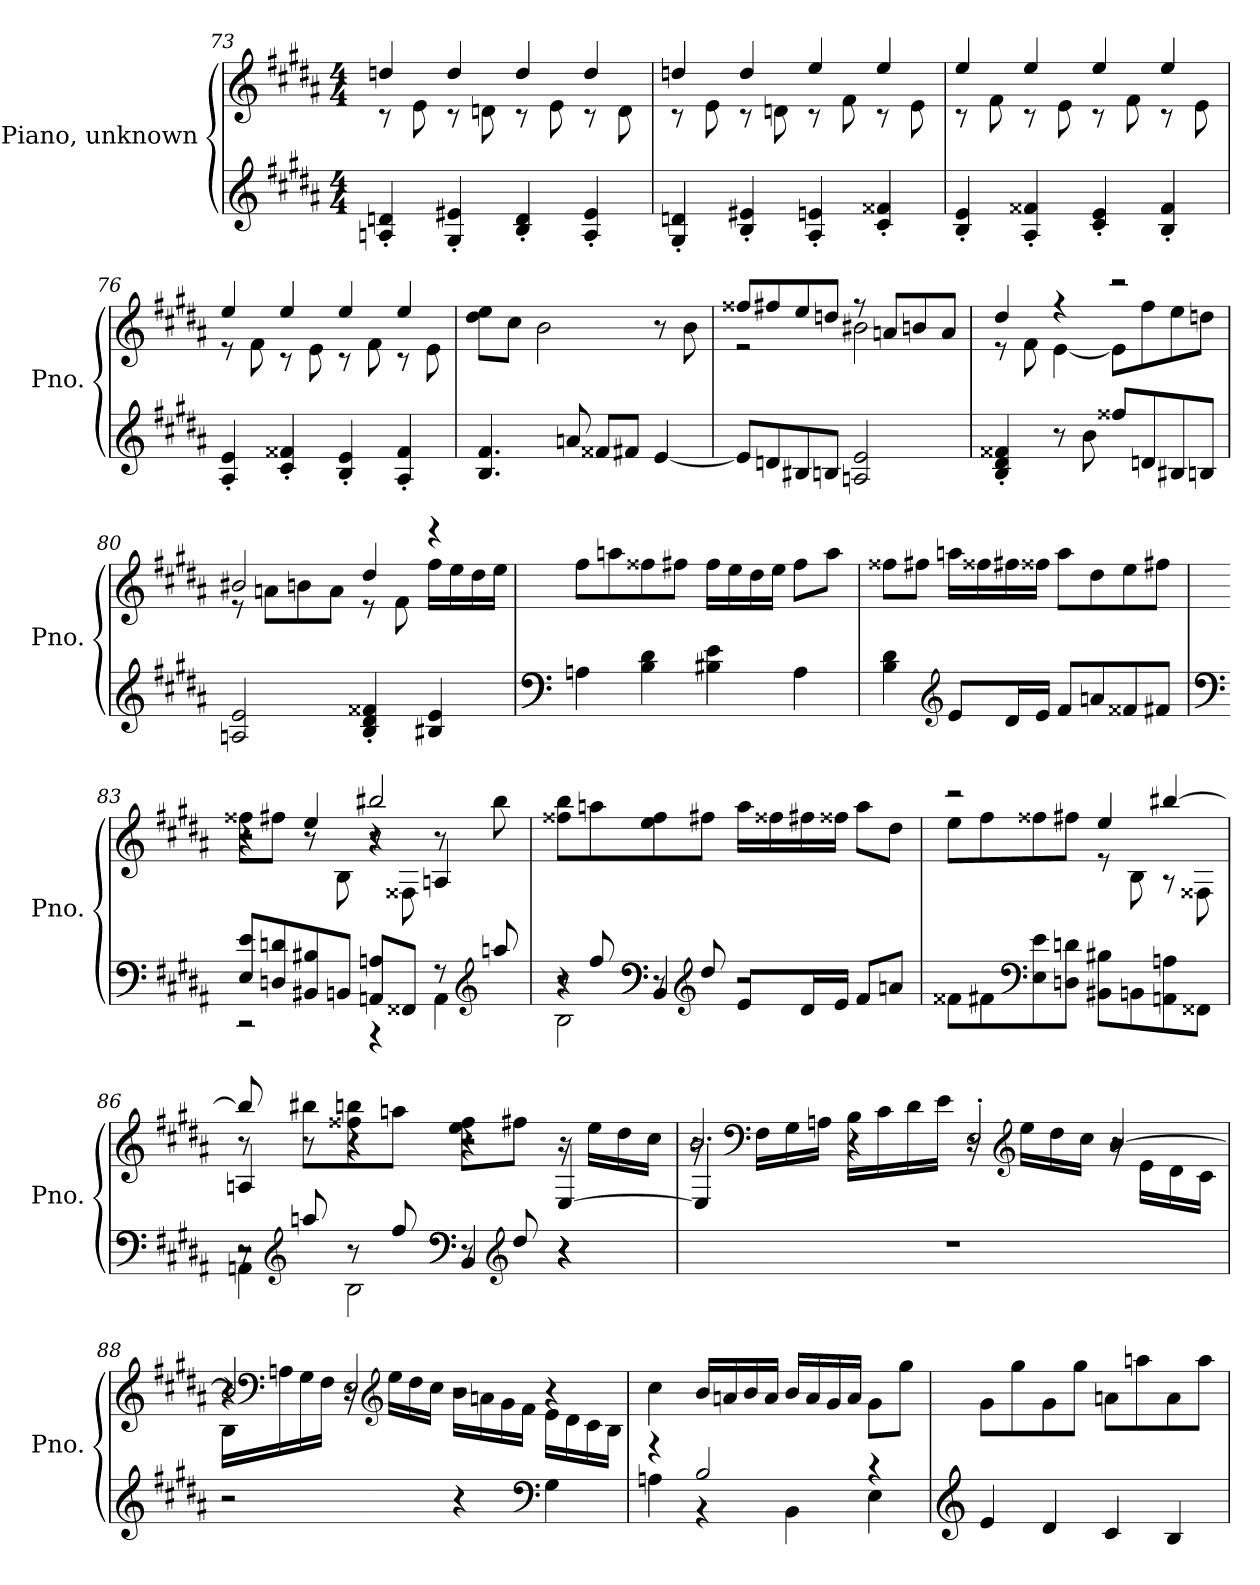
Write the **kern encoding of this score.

**kern	**kern
*part1	*part1
*staff2	*staff1
*I"Piano, unknown	*
*I'Pno.	*
!!LO:PB:g=z
*clefG2	*clefG2
*k[f#c#g#d#a#]	*k[f#c#g#d#a#]
*M4/4	*M4/4
=73	=73
*	*^
4An/' 4dn/'	4ddn/	8r
.	.	8e\
4G#/' 4e#X/'	4dd/	8r
.	.	8dn\
4B/' 4d/'	4dd/	8r
.	.	8e\
4A/' 4e#/'	4dd/	8r
.	.	8d\
=74	=74	=74
4G#/' 4dn/'	4ddn/	8r
.	.	8e\
4B/' 4e#X/'	4dd/	8r
.	.	8dn\
4A#/' 4en/'	4ee/	8r
.	.	8f#\
4c#/' 4f##X/'	4ee/	8r
.	.	8e\
=75	=75	=75
4B/' 4e/'	4ee/	8r
.	.	8f#\
4A#/' 4f##X/'	4ee/	8r
.	.	8e\
4c#/' 4e/'	4ee/	8r
.	.	8f#\
4B/' 4f##/'	4ee/	8r
.	.	8e\
=76	=76	=76
4A#/' 4e/'	4ee/	8r
.	.	8f#\
4c#/' 4f##X/'	4ee/	8r
.	.	8e\
4B/' 4e/'	4ee/	8r
.	.	8f#\
4A#/' 4f##/'	4ee/	8r
.	.	8e\
*	*v	*v
!!LO:LB:g=z
=77	=77
4.B/ 4.f#/	8dd#\ 8ee\L
.	8cc#\J
.	2b\
8an/	.
8f##X/L	.
8f#X/J	.
[4e/	8r
.	8b\
=78	=78
*	*^
8e/L]	8ff##X/L	2r
8dn/	8ff#X/	.
8B#X/	8ee/	.
8Bn/J	8ddn/J	.
2An/ 2e/	8r	2b#X\
.	8an/L	.
.	8bn/	.
.	8a/J	.
=79	=79	=79
4B/' 4d#/' 4f##X/'	4dd#/	8r
.	.	8f#\
8r	4r	[4e\
8b\	.	.
8ff##X/L	2r	8e\L]
8dn/	.	8ff#\
8B#X/	.	8ee\
8Bn/J	.	8ddn\J
!!LO:LB:g=z	!!
=80	=80	=80
2An/ 2e/	2b#X/	8r
.	.	8an\L
.	.	8bn\
.	.	8a\J
4B/' 4d#/' 4f##X/'	4dd#/	8r
.	.	8f#\
4B#X/ 4e/	4r	16ff#\LL
.	.	16ee\
.	.	16dd#\
.	.	16ee\JJ
*	*v	*v
=81	=81
*clefF4	*
4An\	8ff#\L
.	8aan\
4B\ 4d#\	8ff##X\
.	8ff#X\J
4B#X\ 4e\	16ff#\LL
.	16ee\
.	16dd#\
.	16ee\JJ
4A\	8ff#\L
.	8aa\J
!!LO:LB:g=z
=82	=82
4B\ 4d#\	8ff##X\L
.	8ff#X\J
*clefG2	*
8e/L	16aan\LL
.	16ff##X\
16d#/L	16ff#X\
16e/JJ	16ff##X\JJ
8f#/L	8aa\L
8an/	8dd#\
8f##X/	8ee\
8f#X/J	8ff#X\J
=83	=83
*clefF4	*
*^	*^
*	*	*	*^
8E/ 8e/L	2r	4r	8ff##X\L	2r
8Dn/ 8dn/	.	.	8ff#X\J	.
8BB#X/ 8B#X/	.	4ee/	8r	.
8BBn/J	.	.	8B\	.
8AAn/ 8An/L	4r	2bb#X/	8r	4r
8FF##X/J	.	.	8F##X\	.
8r	4AA\	.	8r	4An/
*clefG2	*	*	*	*
8aan/	.	.	8bb#\	.
*	*	*v	*v	*v
!!LO:LB:g=z
=84	=84	=84
*	*^	*
8r	2B\	4r	8ff##X\ 8bb\L
8ff#/	.	.	8aan\
*clefF4	*	*	*
8r	.	4BB/	8ee\ 8ff##\
*clefG2	*	*	*
8dd#/	.	.	8ff#X\J
8e/L	2r	2r	16aa\LL
.	.	.	16ff##X\
16d#/L	.	.	16ff#X\
16e/JJ	.	.	16ff##X\JJ
8f#/L	.	.	8aa\L
8an/J	.	.	8dd#\J
*v	*v	*v	*
=85	=85
*	*^
8f##X\L	2r	8ee\L
8f#X\	.	8ff#\
*clefF4	*	*
8E\ 8e\	.	8ff##X\
8Dn\ 8dn\J	.	8ff#X\J
8BB#X\ 8B#X\L	4ee/	8r
8BBn\	.	8B\
8AAn\ 8An\	[4bb#X/	8r
8FF##X\J	.	8F##X\
!!LO:LB:g=z
=86	=86	=86
*^	*	*^
*	*^	*	*	*
8r	4AAn\	2r	8bb#/]	8r	4An/
*clefG2	*	*	*	*	*
8aan/	.	.	8r	8bb#X\L	.
8r	2B\	.	4r	8ff##X\ 8bbn\	4r
8ff#/	.	.	.	8aan\J	.
*clefF4	*	*	*	*	*
8r	.	4BB/	2r	8ee\ 8ff##\L	4r
*clefG2	*	*	*	*	*
8dd#/	.	.	.	8ff#X\J	.
4r	4r	4r	.	16r	[4E/
.	.	.	.	16ee\LL	.
.	.	.	.	16dd#\	.
.	.	.	.	16cc#\JJ	.
*v	*v	*v	*	*	*
=87	=87	=87	=87
1r	2.b/	16r	4E/]
*	*clefF4	*	*
.	.	16F#\LL	.
.	.	16G#\	.
.	.	16An\JJ	.
.	.	16B\LL	4r
.	.	16c#\	.
.	.	16d#\	.
.	.	16e\JJ	.
.	.	16r	2E'/
*	*clefG2	*	*
.	.	16ee\LL	.
.	.	16dd#\	.
.	.	16cc#\JJ	.
.	[4b/	16r	.
.	.	16e\LL	.
.	.	16d#\	.
.	.	16c#\JJ	.
!!LO:PB:g=z	!!	!!
=88	=88	=88	=88
2r	2b/]	16B\LL	4r
*	*clefF4	*	*
.	.	16An\	.
.	.	16G#\	.
.	.	16F#\JJ	.
.	.	16r	2E/
*	*clefG2	*	*
.	.	16ee\LL	.
.	.	16dd#\	.
.	.	16cc#\JJ	.
4r	2r	16b\LL	.
.	.	16an\	.
.	.	16g#\	.
.	.	16f#\JJ	.
*clefF4	*	*	*
4G#\	.	16e\LL	4r
.	.	16d#\	.
.	.	16c#\	.
.	.	16B\JJ	.
*	*v	*v	*v
=89	=89
*^	*
4r	4An\	4cc#\
2B/	4r	16b/LL
.	.	16an/
.	.	16b/
.	.	16a/JJ
.	4BB\	16b/LL
.	.	16a/
.	.	16g#/
.	.	16a/JJ
4r	4E\	8g#\L
.	.	8gg#\J
*v	*v	*
!!LO:LB:g=z
=90	=90
*clefG2	*
4e/	8g#\L
.	8gg#\
4d#/	8g#\
.	8gg#\J
4c#/	8an\L
.	8aan\
4B/	8a\
.	8aa\J
=	=
*-	*-
